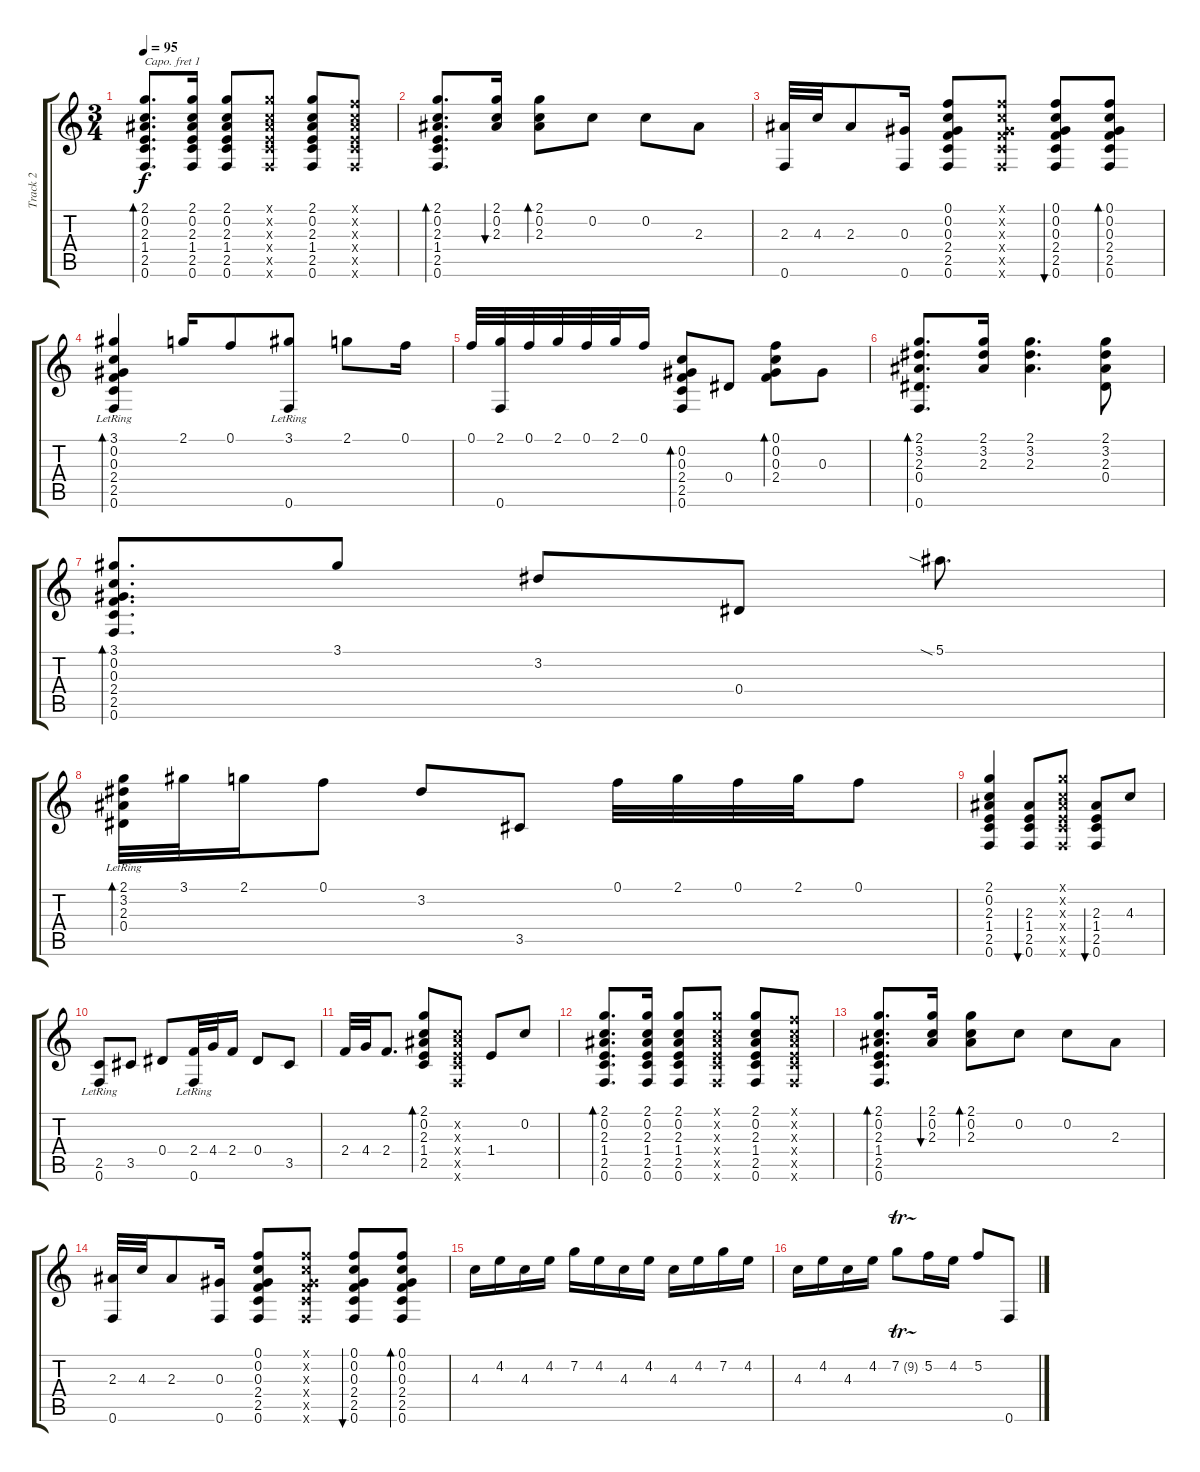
\track ("Track 2" "Track 2") {instrument acousticguitarnylon}
\staff {score tabs}
\capo 1
\tuning (E4 B3 G3 D3 A2 E2) {hide}
\ts (3 4)
\tempo 95
\clef g2
\ks c
(2.1 0.2 2.3 1.4 2.5 0.6).8{d bd 120 dy f} (2.1 0.2 2.3 1.4 2.5 0.6).16 (2.1 0.2 2.3 1.4 2.5 0.6).8 (2.1{x} 0.2{x} 2.3{x} 1.4{x} 2.5{x} 0.6{x}).8 (2.1 0.2 2.3 1.4 2.5 0.6).8 (0.1{x} 0.2{x} 2.3{x} 1.4{x} 2.5{x} 0.6{x}).8 |
(2.1 0.2 2.3 1.4 2.5 0.6).8{d bd 120} (2.1 0.2 2.3).16{bu 120} (2.1 0.2 2.3).8{bd 120} 0.2.8 0.2.8 2.3.8 |
(2.3 0.6).32 4.3.32 2.3.8 (0.3 0.6).16 (0.1 0.2 0.3 2.4 2.5 0.6).8 (0.1{x} 0.2{x} 0.3{x} 2.4{x} 2.5{x} 0.6{x}).8 (0.1 0.2 0.3 2.4 2.5 0.6).8{bu 30} (0.1 0.2 0.3 2.4 2.5 0.6).8{bd 30} |
(3.1 0.2 0.3 2.4 2.5 0.6{lr}).4{bd 120} 2.1.16 0.1.8 (3.1 0.6{lr}).8 2.1.8 0.1.16 |
0.1.32 (2.1 0.6).32 0.1.32 2.1.32 0.1.32 2.1.32 0.1.16 (0.2 0.3 2.4 2.5 0.6).8{bd 240} 0.4.8 (0.1 0.2 0.3 2.4).8{bd 240} 0.3.8 |
(2.1 3.2 2.3 0.4 0.6).8{d bd 120} (2.1 3.2 2.3).16 (2.1 3.2 2.3).4{d} (2.1 3.2 2.3 0.4).8 |
(3.1 0.2 0.3 2.4 2.5 0.6).8{d bd 240} 3.1.8 3.2.8 0.4.8 5.1{sia}.8{d} |
(2.1 3.2 2.3 0.4{lr}).32{bd 240} 3.1.32 2.1.16 0.1.8 3.2.8 3.5.8 0.1.32 2.1.32 0.1.32 2.1.32 0.1.8 |
(2.1 0.2 2.3 1.4 2.5 0.6).4 (2.3 1.4 2.5 0.6).8{bu 120} (2.1{x} 0.2{x} 2.3{x} 1.4{x} 2.5{x} 0.6{x}).8 (2.3 1.4 2.5 0.6).8{bu 120} 4.3.8 |
(2.5 0.6{lr}).8 3.5.8 0.4.8 (2.4 0.6{lr}).32 4.4.32 2.4.16 0.4.8 3.5.8 |
2.4.32 4.4.32 2.4.8{d} (2.1 0.2 2.3 1.4 2.5).8{bd 120} (0.2{x} 2.3{x} 1.4{x} 2.5{x} 0.6{x}).8 1.4.8 0.2.8 |
(2.1 0.2 2.3 1.4 2.5 0.6).8{d bd 120} (2.1 0.2 2.3 1.4 2.5 0.6).16 (2.1 0.2 2.3 1.4 2.5 0.6).8 (2.1{x} 0.2{x} 2.3{x} 1.4{x} 2.5{x} 0.6{x}).8 (2.1 0.2 2.3 1.4 2.5 0.6).8 (0.1{x} 0.2{x} 2.3{x} 1.4{x} 2.5{x} 0.6{x}).8 |
(2.1 0.2 2.3 1.4 2.5 0.6).8{d bd 120} (2.1 0.2 2.3).16{bu 120} (2.1 0.2 2.3).8{bd 120} 0.2.8 0.2.8 2.3.8 |
(2.3 0.6).32 4.3.32 2.3.8 (0.3 0.6).16 (0.1 0.2 0.3 2.4 2.5 0.6).8 (0.1{x} 0.2{x} 0.3{x} 2.4{x} 2.5{x} 0.6{x}).8 (0.1 0.2 0.3 2.4 2.5 0.6).8{bu 30} (0.1 0.2 0.3 2.4 2.5 0.6).8{bd 30} |
4.3.16 4.2.16 4.3.16 4.2.16 7.2.16 4.2.16 4.3.16 4.2.16 4.3.16 4.2.16 7.2.16 4.2.16 |
4.3.16 4.2.16 4.3.16 4.2.16 7.2{tr (9 32)}.8 5.2.16 4.2.16 5.2.8 0.6.8
